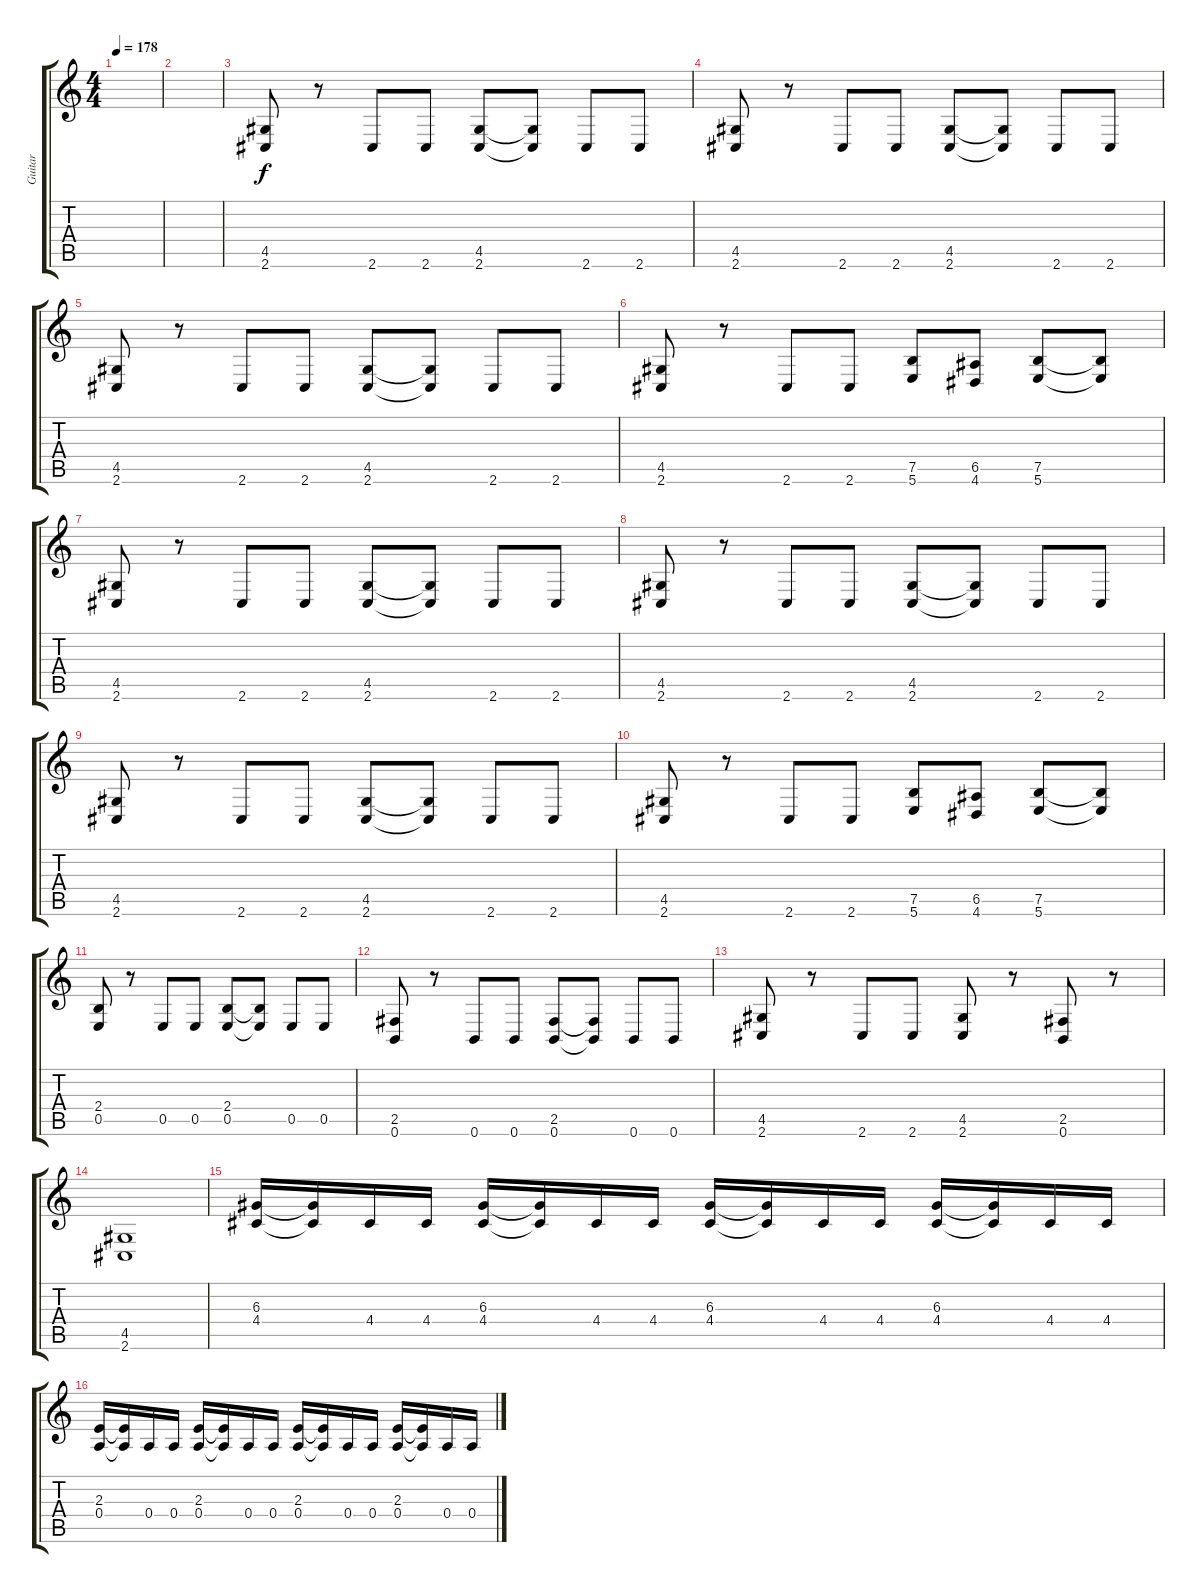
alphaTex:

\track ("Guitar" "Guitar") {instrument distortionguitar}
\staff {score tabs}
\tuning (B3 G3 D3 A2 E2 B1) {hide}
\ts (4 4)
\tempo 178
\clef g2
\ks c
|
|
(4.5 2.6).8 r.8 2.6.8 2.6.8 (4.5 2.6).8 (4.5{t} 2.6{t}).8 2.6.8 2.6.8 |
(4.5 2.6).8 r.8 2.6.8 2.6.8 (4.5 2.6).8 (4.5{t} 2.6{t}).8 2.6.8 2.6.8 |
(4.5 2.6).8 r.8 2.6.8 2.6.8 (4.5 2.6).8 (4.5{t} 2.6{t}).8 2.6.8 2.6.8 |
(4.5 2.6).8 r.8 2.6.8 2.6.8 (7.5 5.6).8 (6.5 4.6).8 (7.5 5.6).8 (7.5{t} 5.6{t}).8 |
(4.5 2.6).8 r.8 2.6.8 2.6.8 (4.5 2.6).8 (4.5{t} 2.6{t}).8 2.6.8 2.6.8 |
(4.5 2.6).8 r.8 2.6.8 2.6.8 (4.5 2.6).8 (4.5{t} 2.6{t}).8 2.6.8 2.6.8 |
(4.5 2.6).8 r.8 2.6.8 2.6.8 (4.5 2.6).8 (4.5{t} 2.6{t}).8 2.6.8 2.6.8 |
(4.5 2.6).8 r.8 2.6.8 2.6.8 (7.5 5.6).8 (6.5 4.6).8 (7.5 5.6).8 (7.5{t} 5.6{t}).8 |
(2.4 0.5).8 r.8 0.5.8 0.5.8 (2.4 0.5).8 (2.4{t} 0.5{t}).8 0.5.8 0.5.8 |
(2.5 0.6).8 r.8 0.6.8 0.6.8 (2.5 0.6).8 (2.5{t} 0.6{t}).8 0.6.8 0.6.8 |
(4.5 2.6).8 r.8 2.6.8 2.6.8 (4.5 2.6).8 r.8 (2.5 0.6).8 r.8 |
(4.5 2.6).1 |
(6.3 4.4).16 (6.3{t} 4.4{t}).16 4.4.16 4.4.16 (6.3 4.4).16 (6.3{t} 4.4{t}).16 4.4.16 4.4.16 (6.3 4.4).16 (6.3{t} 4.4{t}).16 4.4.16 4.4.16 (6.3 4.4).16 (6.3{t} 4.4{t}).16 4.4.16 4.4.16 |
(2.3 0.4).16 (2.3{t} 0.4{t}).16 0.4.16 0.4.16 (2.3 0.4).16 (2.3{t} 0.4{t}).16 0.4.16 0.4.16 (2.3 0.4).16 (2.3{t} 0.4{t}).16 0.4.16 0.4.16 (2.3 0.4).16 (2.3{t} 0.4{t}).16 0.4.16 0.4.16
